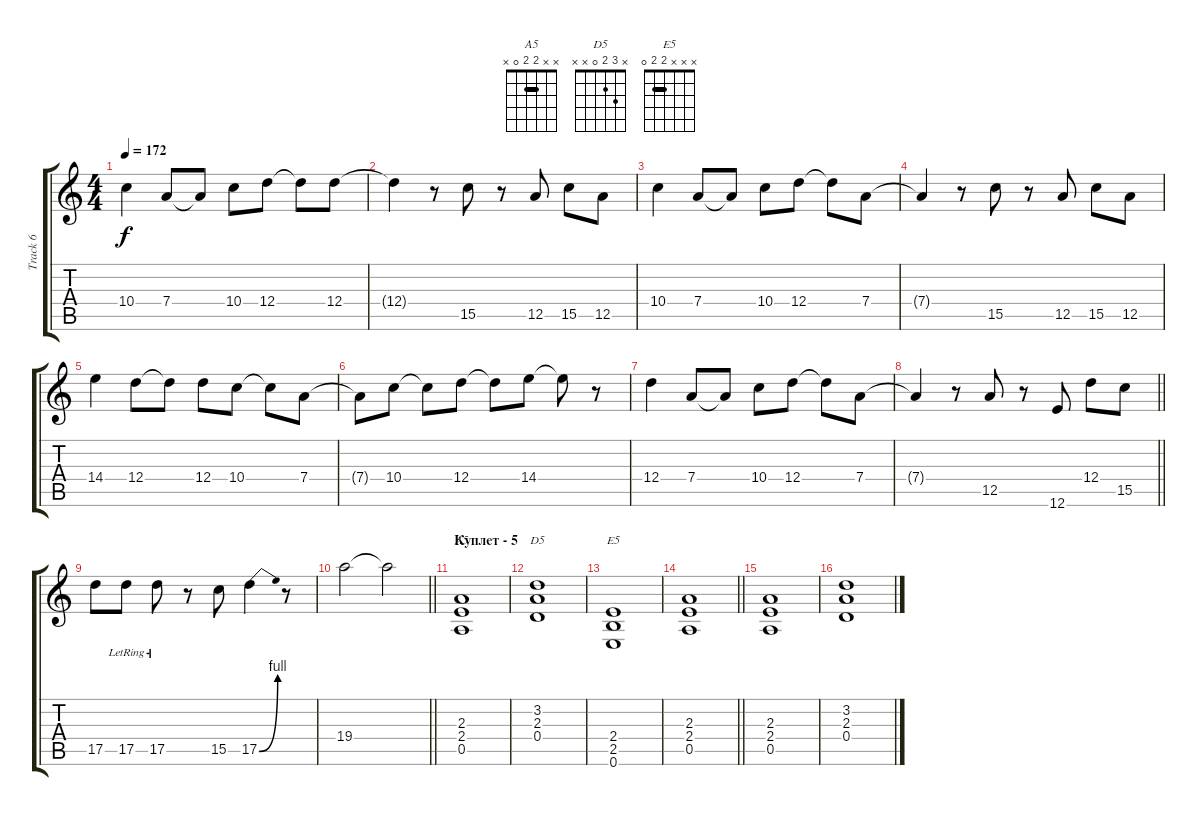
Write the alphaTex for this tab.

\track ("Track 6" "Track 6") {instrument distortionguitar}
\staff {score tabs}
\tuning (E4 B3 G3 D3 A2 E2) {hide}
\chord ("A5" x x 2 2 0 x) {barre 2}
\chord ("D5" x 3 2 0 x x)
\chord ("E5" x x x 2 2 0) {barre 2}
\ts (4 4)
\tempo 172
\clef g2
\ks c
10.4.4{dy f} 7.4.8 7.4{t}.8 10.4.8 12.4.8 12.4{t}.8 12.4.8 |
12.4{t}.4 r.8 15.5.8 r.8 12.5.8 15.5.8 12.5.8 |
10.4.4 7.4.8 7.4{t}.8 10.4.8 12.4.8 12.4{t}.8 7.4.8 |
7.4{t}.4 r.8 15.5.8 r.8 12.5.8 15.5.8 12.5.8 |
14.4.4 12.4.8 12.4{t}.8 12.4.8 10.4.8 10.4{t}.8 7.4.8 |
7.4{t}.8 10.4.8 10.4{t}.8 12.4.8 12.4{t}.8 14.4.8 14.4{t}.8 r.8 |
12.4.4 7.4.8 7.4{t}.8 10.4.8 12.4.8 12.4{t}.8 7.4.8 |
\barLineRight lightlight
7.4{t}.4 r.8 12.5.8 r.8 12.6.8 12.4.8 15.5.8 |
17.5.8 17.5{lr}.8 17.5{lr}.8 r.8 15.5.8 17.5{be (bend 0 0 60 4)}.4 r.8 |
\barLineRight lightlight
19.4.2{volume 8} 19.4{t}.2 |
\section ("" "Куплет - 5")
(2.3 2.4 0.5).1{ch "A5"} |
(3.2 2.3 0.4).1{ch "D5"} |
(2.4 2.5 0.6).1{ch "E5"} |
\barLineRight lightlight
(2.3 2.4 0.5).1 |
(2.3 2.4 0.5).1 |
(3.2 2.3 0.4).1
